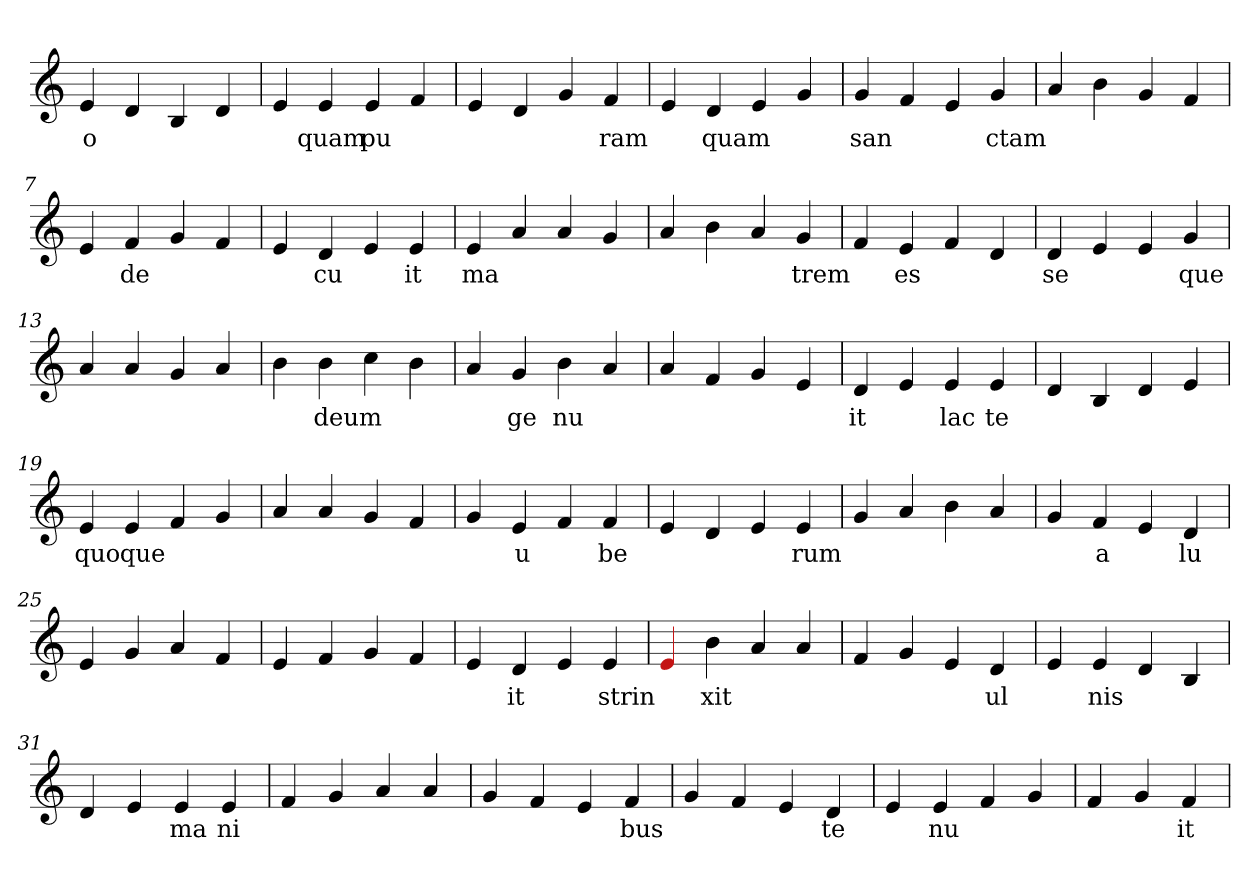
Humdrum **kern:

**kern	**text
*part1	*part1
*staff1	*staff1
*clefG2	*
=1	=1
4e	o
4d	.
4B	.
4d	.
=2	=2
4e	.
4e	quam
4e	pu
4f	.
=3	=3
4e	.
4d	.
4g	.
4f	ram
=4	=4
4e	.
4d	quam
4e	.
4g	.
=5	=5
4g	san
4f	.
4e	.
4g	ctam
=6	=6
4a	.
4b	.
4g	.
4f	.
=7	=7
4e	.
4f	de
4g	.
4f	.
=8	=8
4e	.
4d	cu
4e	.
4e	it
=9	=9
4e	ma
4a	.
4a	.
4g	.
=10	=10
4a	.
4b	.
4a	.
4g	trem
=11	=11
4f	.
4e	es
4f	.
4d	.
=12	=12
4d	se
4e	.
4e	.
4g	que
=13	=13
4a	.
4a	.
4g	.
4a	.
=14	=14
4b	.
4b	deum
4cc	.
4b	.
=15	=15
4a	.
4g	ge
4b	nu
4a	.
=16	=16
4a	.
4f	.
4g	.
4e	.
=17	=17
4d	it
4e	.
4e	lac
4e	te
=18	=18
4d	.
4B	.
4d	.
4e	.
=19	=19
4e	quo
4e	que
4f	.
4g	.
=20	=20
4a	.
4a	.
4g	.
4f	.
=21	=21
4g	.
4e	u
4f	.
4f	be
=22	=22
4e	.
4d	.
4e	.
4e	rum
=23	=23
4g	.
4a	.
4b	.
4a	.
=24	=24
4g	.
4f	a
4e	.
4d	lu
=25	=25
4e	.
4g	.
4a	.
4f	.
=26	=26
4e	.
4f	.
4g	.
4f	.
=27	=27
4e	.
4d	it
4e	.
4e	strin
=28	=28
4Re	.
4b	xit
4a	.
4a	.
=29	=29
4f	.
4g	.
4e	.
4d	ul
=30	=30
4e	.
4e	nis
4d	.
4B	.
=31	=31
4d	.
4e	.
4e	ma
4e	ni
=32	=32
4f	.
4g	.
4a	.
4a	.
=33	=33
4g	.
4f	.
4e	.
4f	bus
=34	=34
4g	.
4f	.
4e	.
4d	te
=35	=35
4e	.
4e	nu
4f	.
4g	.
=36	=36
4f	.
4g	.
4f	it
=	=
*-	*-
